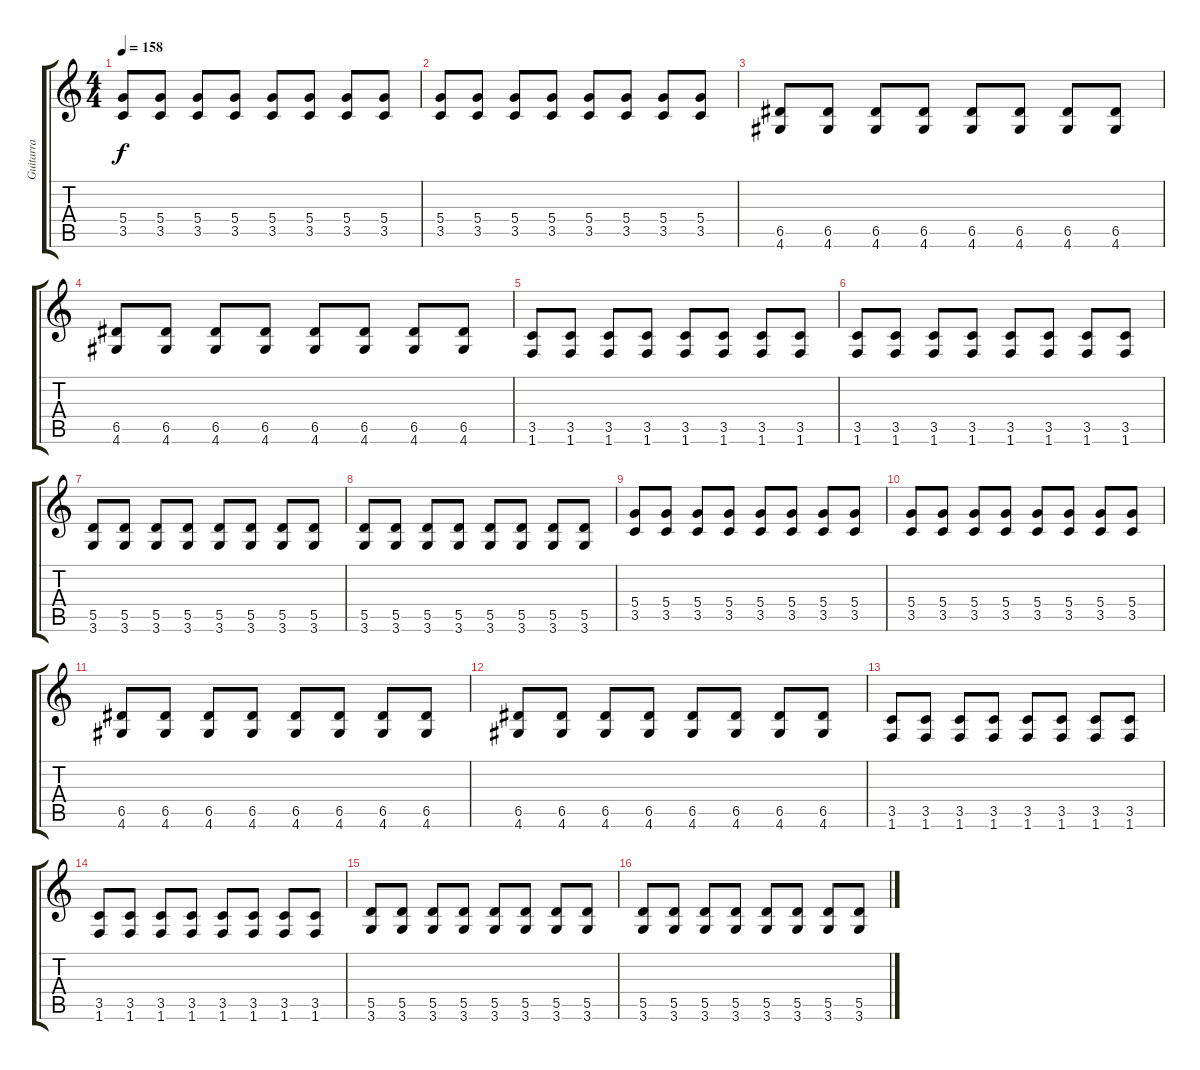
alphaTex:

\track ("Guitarra" "Guitarra") {solo instrument distortionguitar}
\staff {score tabs}
\tuning (E4 B3 G3 D3 A2 E2) {hide}
\ts (4 4)
\tempo 158
\clef g2
\ks c
(5.4 3.5).8{dy f} (5.4 3.5).8 (5.4 3.5).8 (5.4 3.5).8 (5.4 3.5).8 (5.4 3.5).8 (5.4 3.5).8 (5.4 3.5).8 |
(5.4 3.5).8 (5.4 3.5).8 (5.4 3.5).8 (5.4 3.5).8 (5.4 3.5).8 (5.4 3.5).8 (5.4 3.5).8 (5.4 3.5).8 |
(6.5 4.6).8 (6.5 4.6).8 (6.5 4.6).8 (6.5 4.6).8 (6.5 4.6).8 (6.5 4.6).8 (6.5 4.6).8 (6.5 4.6).8 |
(6.5 4.6).8 (6.5 4.6).8 (6.5 4.6).8 (6.5 4.6).8 (6.5 4.6).8 (6.5 4.6).8 (6.5 4.6).8 (6.5 4.6).8 |
(3.5 1.6).8 (3.5 1.6).8 (3.5 1.6).8 (3.5 1.6).8 (3.5 1.6).8 (3.5 1.6).8 (3.5 1.6).8 (3.5 1.6).8 |
(3.5 1.6).8 (3.5 1.6).8 (3.5 1.6).8 (3.5 1.6).8 (3.5 1.6).8 (3.5 1.6).8 (3.5 1.6).8 (3.5 1.6).8 |
(5.5 3.6).8 (5.5 3.6).8 (5.5 3.6).8 (5.5 3.6).8 (5.5 3.6).8 (5.5 3.6).8 (5.5 3.6).8 (5.5 3.6).8 |
(5.5 3.6).8 (5.5 3.6).8 (5.5 3.6).8 (5.5 3.6).8 (5.5 3.6).8 (5.5 3.6).8 (5.5 3.6).8 (5.5 3.6).8 |
(5.4 3.5).8 (5.4 3.5).8 (5.4 3.5).8 (5.4 3.5).8 (5.4 3.5).8 (5.4 3.5).8 (5.4 3.5).8 (5.4 3.5).8 |
(5.4 3.5).8 (5.4 3.5).8 (5.4 3.5).8 (5.4 3.5).8 (5.4 3.5).8 (5.4 3.5).8 (5.4 3.5).8 (5.4 3.5).8 |
(6.5 4.6).8 (6.5 4.6).8 (6.5 4.6).8 (6.5 4.6).8 (6.5 4.6).8 (6.5 4.6).8 (6.5 4.6).8 (6.5 4.6).8 |
(6.5 4.6).8 (6.5 4.6).8 (6.5 4.6).8 (6.5 4.6).8 (6.5 4.6).8 (6.5 4.6).8 (6.5 4.6).8 (6.5 4.6).8 |
(3.5 1.6).8 (3.5 1.6).8 (3.5 1.6).8 (3.5 1.6).8 (3.5 1.6).8 (3.5 1.6).8 (3.5 1.6).8 (3.5 1.6).8 |
(3.5 1.6).8 (3.5 1.6).8 (3.5 1.6).8 (3.5 1.6).8 (3.5 1.6).8 (3.5 1.6).8 (3.5 1.6).8 (3.5 1.6).8 |
(5.5 3.6).8 (5.5 3.6).8 (5.5 3.6).8 (5.5 3.6).8 (5.5 3.6).8 (5.5 3.6).8 (5.5 3.6).8 (5.5 3.6).8 |
(5.5 3.6).8 (5.5 3.6).8 (5.5 3.6).8 (5.5 3.6).8 (5.5 3.6).8 (5.5 3.6).8 (5.5 3.6).8 (5.5 3.6).8
